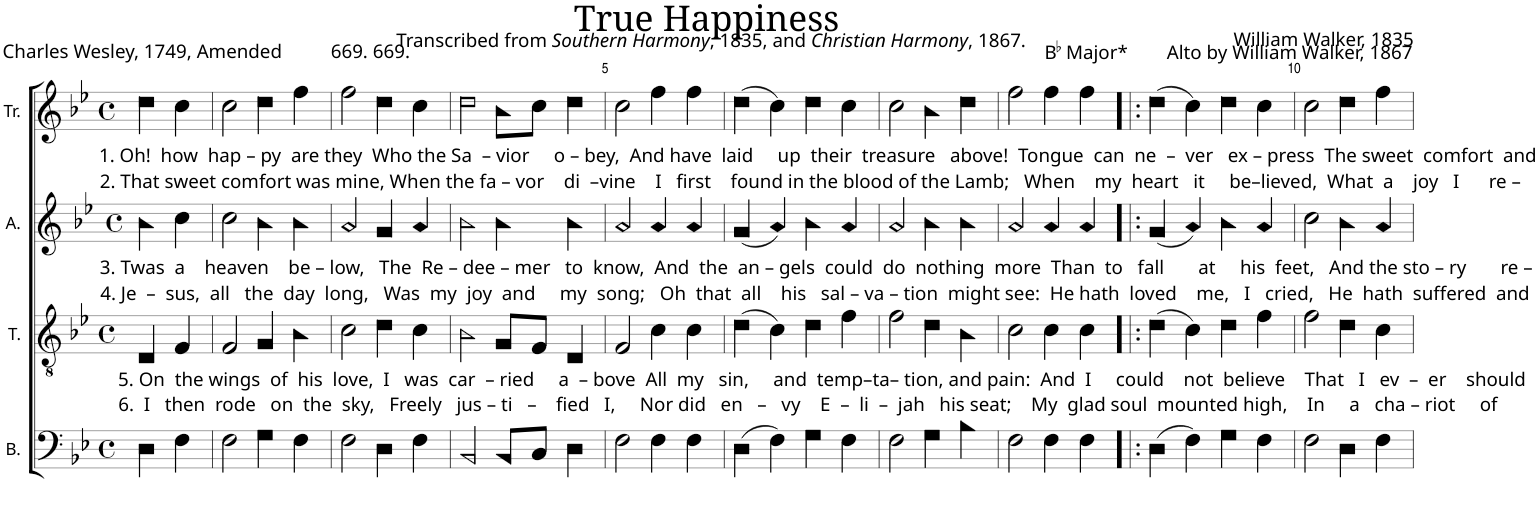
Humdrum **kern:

**kern	**kern	**kern	**kern
*part4	*part3	*part2	*part1
*staff4	*staff3	*staff2	*staff1
*I"B.	*I"T.	*I"A.	*I"Tr.
*I'B.	*I'T.	*I'A.	*I'Tr.
*clefF4	*clefGv2	*clefG2	*clefG2
*k[b-e-]	*k[b-e-]	*k[b-e-]	*k[b-e-]
*M4/4	*M4/4	*M4/4	*M4/4
*met(c)	*met(c)	*met(c)	*met(c)
=1	=1	=1	=1
!	!	!	!LO:TX:b:t=1. Oh!  how  hap – py  are they  Who the Sa  – vior     o – bey,  And have  laid     up  their  treasure   above!  Tongue  can  ne  –  ver   ex – press  The sweet  comfort  and
!	!	!	!LO:TX:b:t=2. That sweet comfort was mine, When the fa – vor    di  –vine    I   first    found in the blood of the Lamb;   When    my  heart   it     be–lieved,  What  a    joy   I      re –
!	!	!LO:TX:b:t=3. Twas  a    heaven    be – low,   The  Re – dee – mer   to  know,  And  the  an – gels  could  do  nothing  more  Than  to   fall       at     his  feet,   And the sto – ry       re –	!
!	!	!LO:TX:b:t=4. Je  –  sus,  all   the  day  long,   Was  my  joy  and     my  song;   Oh  that  all    his   sal – va – tion  might see&colon;  He hath  loved    me,   I   cried,   He  hath  suffered  and	!
!	!LO:TX:b:t=5. On  the wings  of  his  love,  I   was  car  – ried     a  – bove  All  my   sin,     and  temp–ta– tion, and pain&colon;  And  I     could    not  believe    That   I   ev  –  er    should	!	!
!	!LO:TX:b:t=6.  I   then  rode   on  the  sky,   Freely   jus – ti   –    fied   I,     Nor did   en   –   vy    E  –  li  –  jah   his seat;    My  glad soul  mounted high,    In     a   cha – riot     of	!	!
4D!\	4D!/	4b-!\	4dd!\
4F!\	4F!/	4cc!\	4cc!\
=2	=2	=2	=2
2F!\	2F!/	2cc!\	2cc!\
4G!\	4G!/	4b-!\	4dd!\
4F!\	4B-!\	4b-!\	4ff!\
=3	=3	=3	=3
2F!\	2c!\	2a!/	2ff!\
4D!\	4d!\	4g!/	4dd!\
4F!\	4c!\	4a!/	4cc!\
=4	=4	=4	=4
2BB-!/	2B-!\	2b-!\	2dd!\
8BB-!/L	8G!/L	4b-!\	8b-!\L
8C!/J	8F!/J	.	8cc!\J
4D!\	4D!/	4b-!\	4dd!\
=5	=5	=5	=5
2F!\	2F!/	2a!/	2cc!\
4F!\	4c!\	4a!/	4ff!\
4F!\	4c!\	4a!/	4ff!\
=6	=6	=6	=6
(4D!\	(4d!\	(4g!/	(4dd!\
4F!\)	4c!\)	4a!/)	4cc!\)
4G!\	4d!\	4b-!\	4dd!\
4F!\	4f!\	4a!/	4cc!\
=7	=7	=7	=7
2F!\	2f!\	2a!/	2cc!\
4G!\	4d!\	4b-!\	4b-!\
4B-!\	4B-!\	4b-!\	4dd!\
=8	=8	=8	=8
2F!\	2c!\	2a!/	2ff!\
4F!\	4c!\	4a!/	4ff!\
4F!\	4c!\	4a!/	4ff!\
=9!|:	=9!|:	=9!|:	=9!|:
(4D!\	(4d!\	(4g!/	(4dd!\
4F!\)	4c!\)	4a!/)	4cc!\)
4G!\	4d!\	4b-!\	4dd!\
4F!\	4f!\	4a!/	4cc!\
=10	=10	=10	=10
2F!\	2f!\	2cc!\	2cc!\
4D!\	4d!\	4b-!\	4dd!\
4F!\	4c!\	4a!/	4ff!\
=	=	=	=
*-	*-	*-	*-
